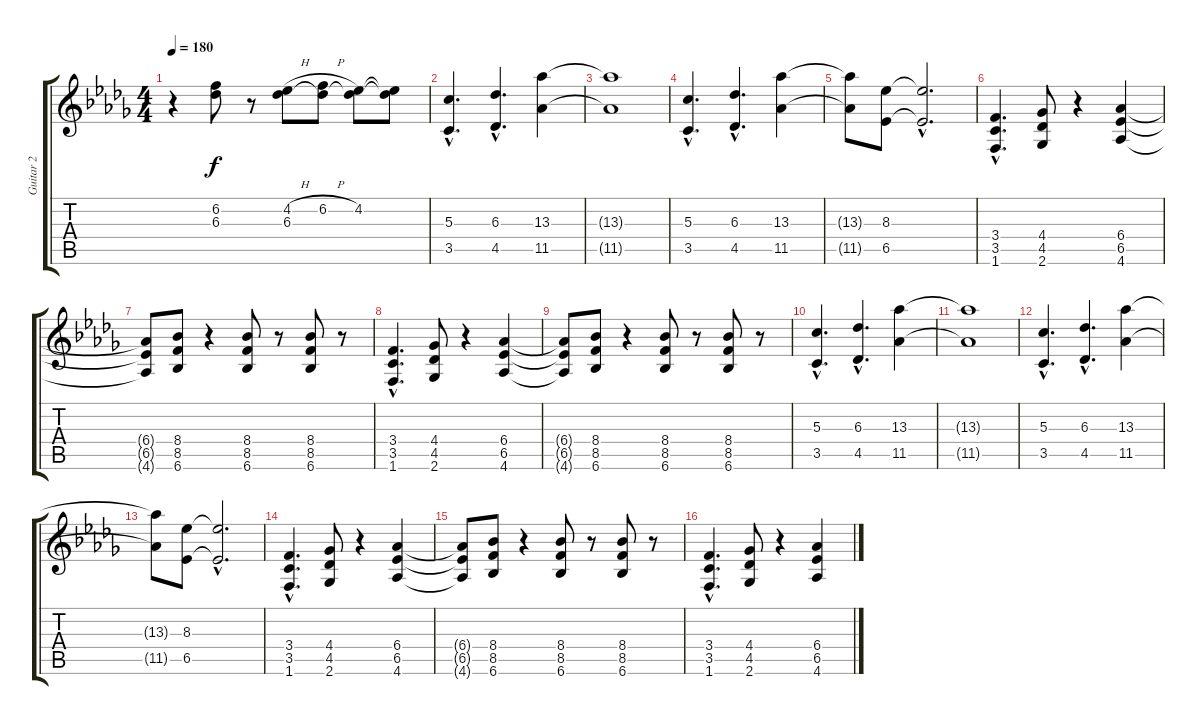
\track ("Guitar 2" "Guitar 2") {instrument distortionguitar}
\staff {score tabs}
\tuning (E4 B3 G3 D3 A2 E2) {hide}
\ts (4 4)
\tempo 180
\clef g2
\ks db
r.4{dy f} (6.2 6.3).8 r.8 (4.2{h} 6.3).8 (6.2{h} 6.3{t}).8 (4.2 6.3{t}).8 (4.2{t} 6.3{t}).8 |
(5.3{hac} 3.5{hac}).4{d volume 13 instrument distortionguitar} (6.3{hac} 4.5{hac}).4{d} (13.3 11.5).4 |
(13.3{t} 11.5{t}).1 |
(5.3{hac} 3.5{hac}).4{d} (6.3{hac} 4.5{hac}).4{d} (13.3 11.5).4 |
(13.3{t} 11.5{t}).8 (8.3 6.5).8 (8.3{hac t} 6.5{hac t}).2{d} |
(3.4{hac} 3.5{hac} 1.6{hac}).4{d} (4.4 4.5 2.6).8 r.4 (6.4 6.5 4.6).4 |
(6.4{t} 6.5{t} 4.6{t}).8 (8.4 8.5 6.6).8 r.4 (8.4 8.5 6.6).8 r.8 (8.4 8.5 6.6).8 r.8 |
(3.4{hac} 3.5{hac} 1.6{hac}).4{d} (4.4 4.5 2.6).8 r.4 (6.4 6.5 4.6).4 |
(6.4{t} 6.5{t} 4.6{t}).8 (8.4 8.5 6.6).8 r.4 (8.4 8.5 6.6).8 r.8 (8.4 8.5 6.6).8 r.8 |
(5.3{hac} 3.5{hac}).4{d} (6.3{hac} 4.5{hac}).4{d} (13.3 11.5).4 |
(13.3{t} 11.5{t}).1 |
(5.3{hac} 3.5{hac}).4{d} (6.3{hac} 4.5{hac}).4{d} (13.3 11.5).4 |
(13.3{t} 11.5{t}).8 (8.3 6.5).8 (8.3{hac t} 6.5{hac t}).2{d} |
(3.4{hac} 3.5{hac} 1.6{hac}).4{d} (4.4 4.5 2.6).8 r.4 (6.4 6.5 4.6).4 |
(6.4{t} 6.5{t} 4.6{t}).8 (8.4 8.5 6.6).8 r.4 (8.4 8.5 6.6).8 r.8 (8.4 8.5 6.6).8 r.8 |
(3.4{hac} 3.5{hac} 1.6{hac}).4{d} (4.4 4.5 2.6).8 r.4 (6.4 6.5 4.6).4
